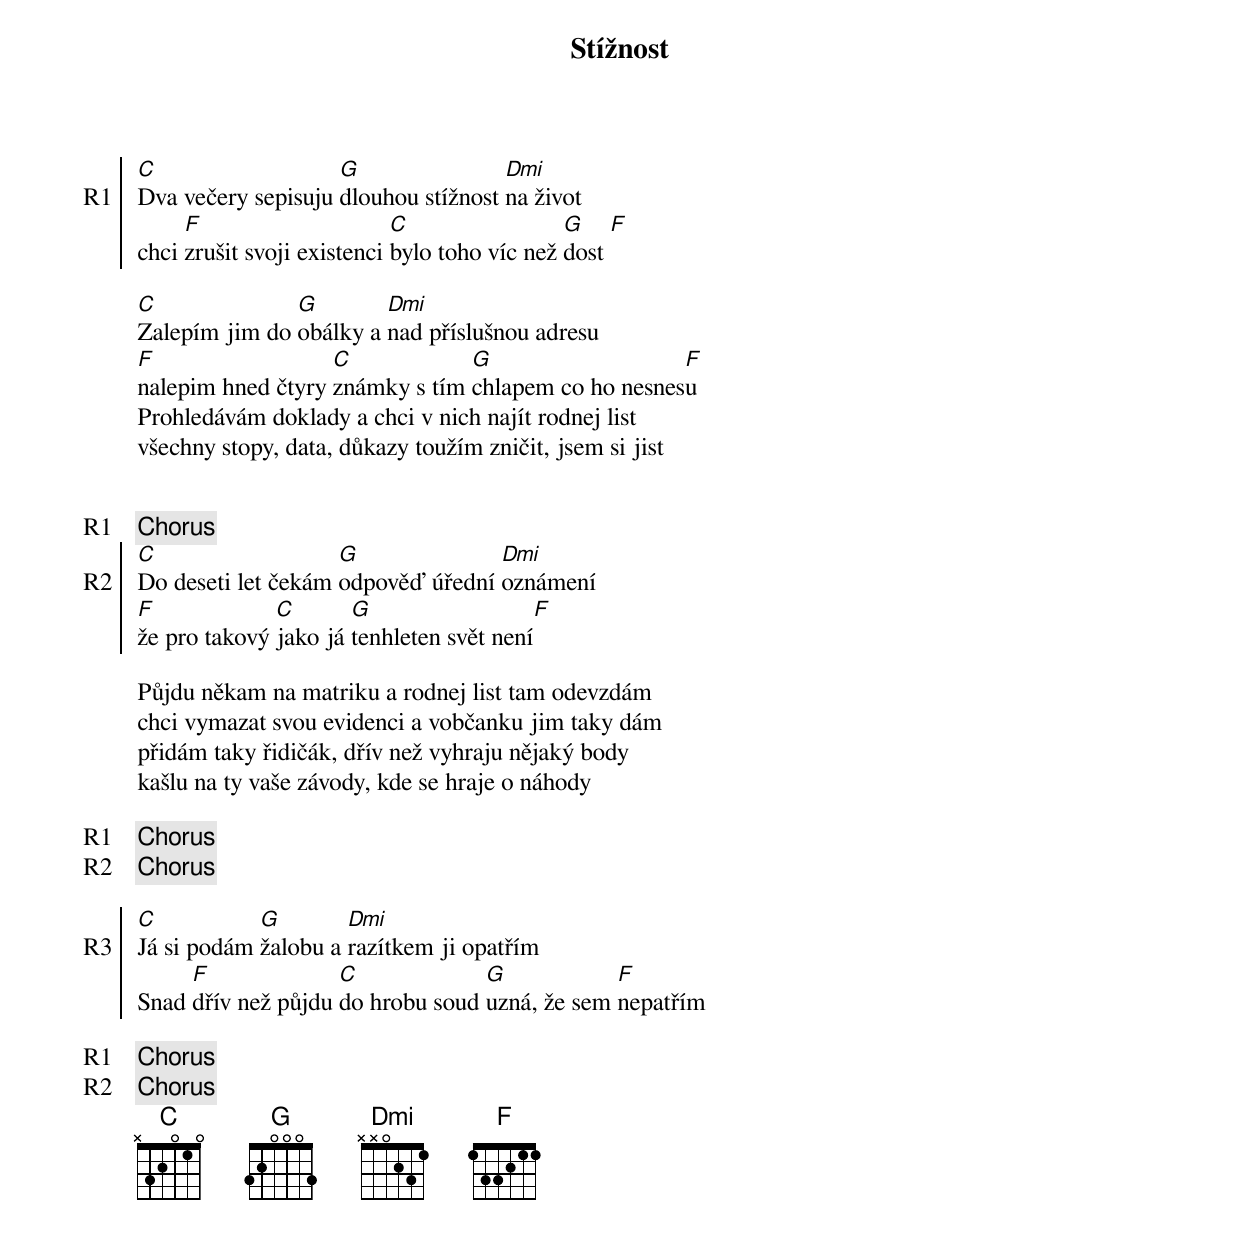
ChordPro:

{title: Stížnost}
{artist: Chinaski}
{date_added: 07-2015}
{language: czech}
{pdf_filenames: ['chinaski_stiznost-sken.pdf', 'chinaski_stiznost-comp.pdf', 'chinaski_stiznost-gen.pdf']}
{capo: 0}
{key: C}
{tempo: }
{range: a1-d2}
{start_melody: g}


{start_of_chorus: R1}
[C]Dva večery sepisuju [G]dlouhou stížnost [Dmi]na život
chci [F]zrušit svoji existenci [C]bylo toho víc než [G]dost [F]
{end_of_chorus}

{start_of_verse}
[C]Zalepím jim do [G]obálky a [Dmi]nad příslušnou adresu
[F]nalepim hned čtyry [C]známky s tím [G]chlapem co ho nesnes[F]u
Prohledávám doklady a chci v nich najít rodnej list
všechny stopy, data, důkazy toužím zničit, jsem si jist
{end_of_verse}


{chorus: R1}
{start_of_chorus: R2}
[C]Do deseti let čekám [G]odpověď úřední [Dmi]oznámení
[F]že pro takový [C]jako já [G]tenhleten svět není[F]
{end_of_chorus}

{start_of_verse}
Půjdu někam na matriku a rodnej list tam odevzdám
chci vymazat svou evidenci a vobčanku jim taky dám
přidám taky řidičák, dřív než vyhraju nějaký body
kašlu na ty vaše závody, kde se hraje o náhody
{end_of_verse}

{chorus: R1}
{chorus: R2}

{start_of_chorus: R3}
[C]Já si podám [G]žalobu a [Dmi]razítkem ji opatřím
Snad [F]dřív než půjdu [C]do hrobu soud [G]uzná, že sem [F]nepatřím
{end_of_chorus}

{chorus: R1}
{chorus: R2}
